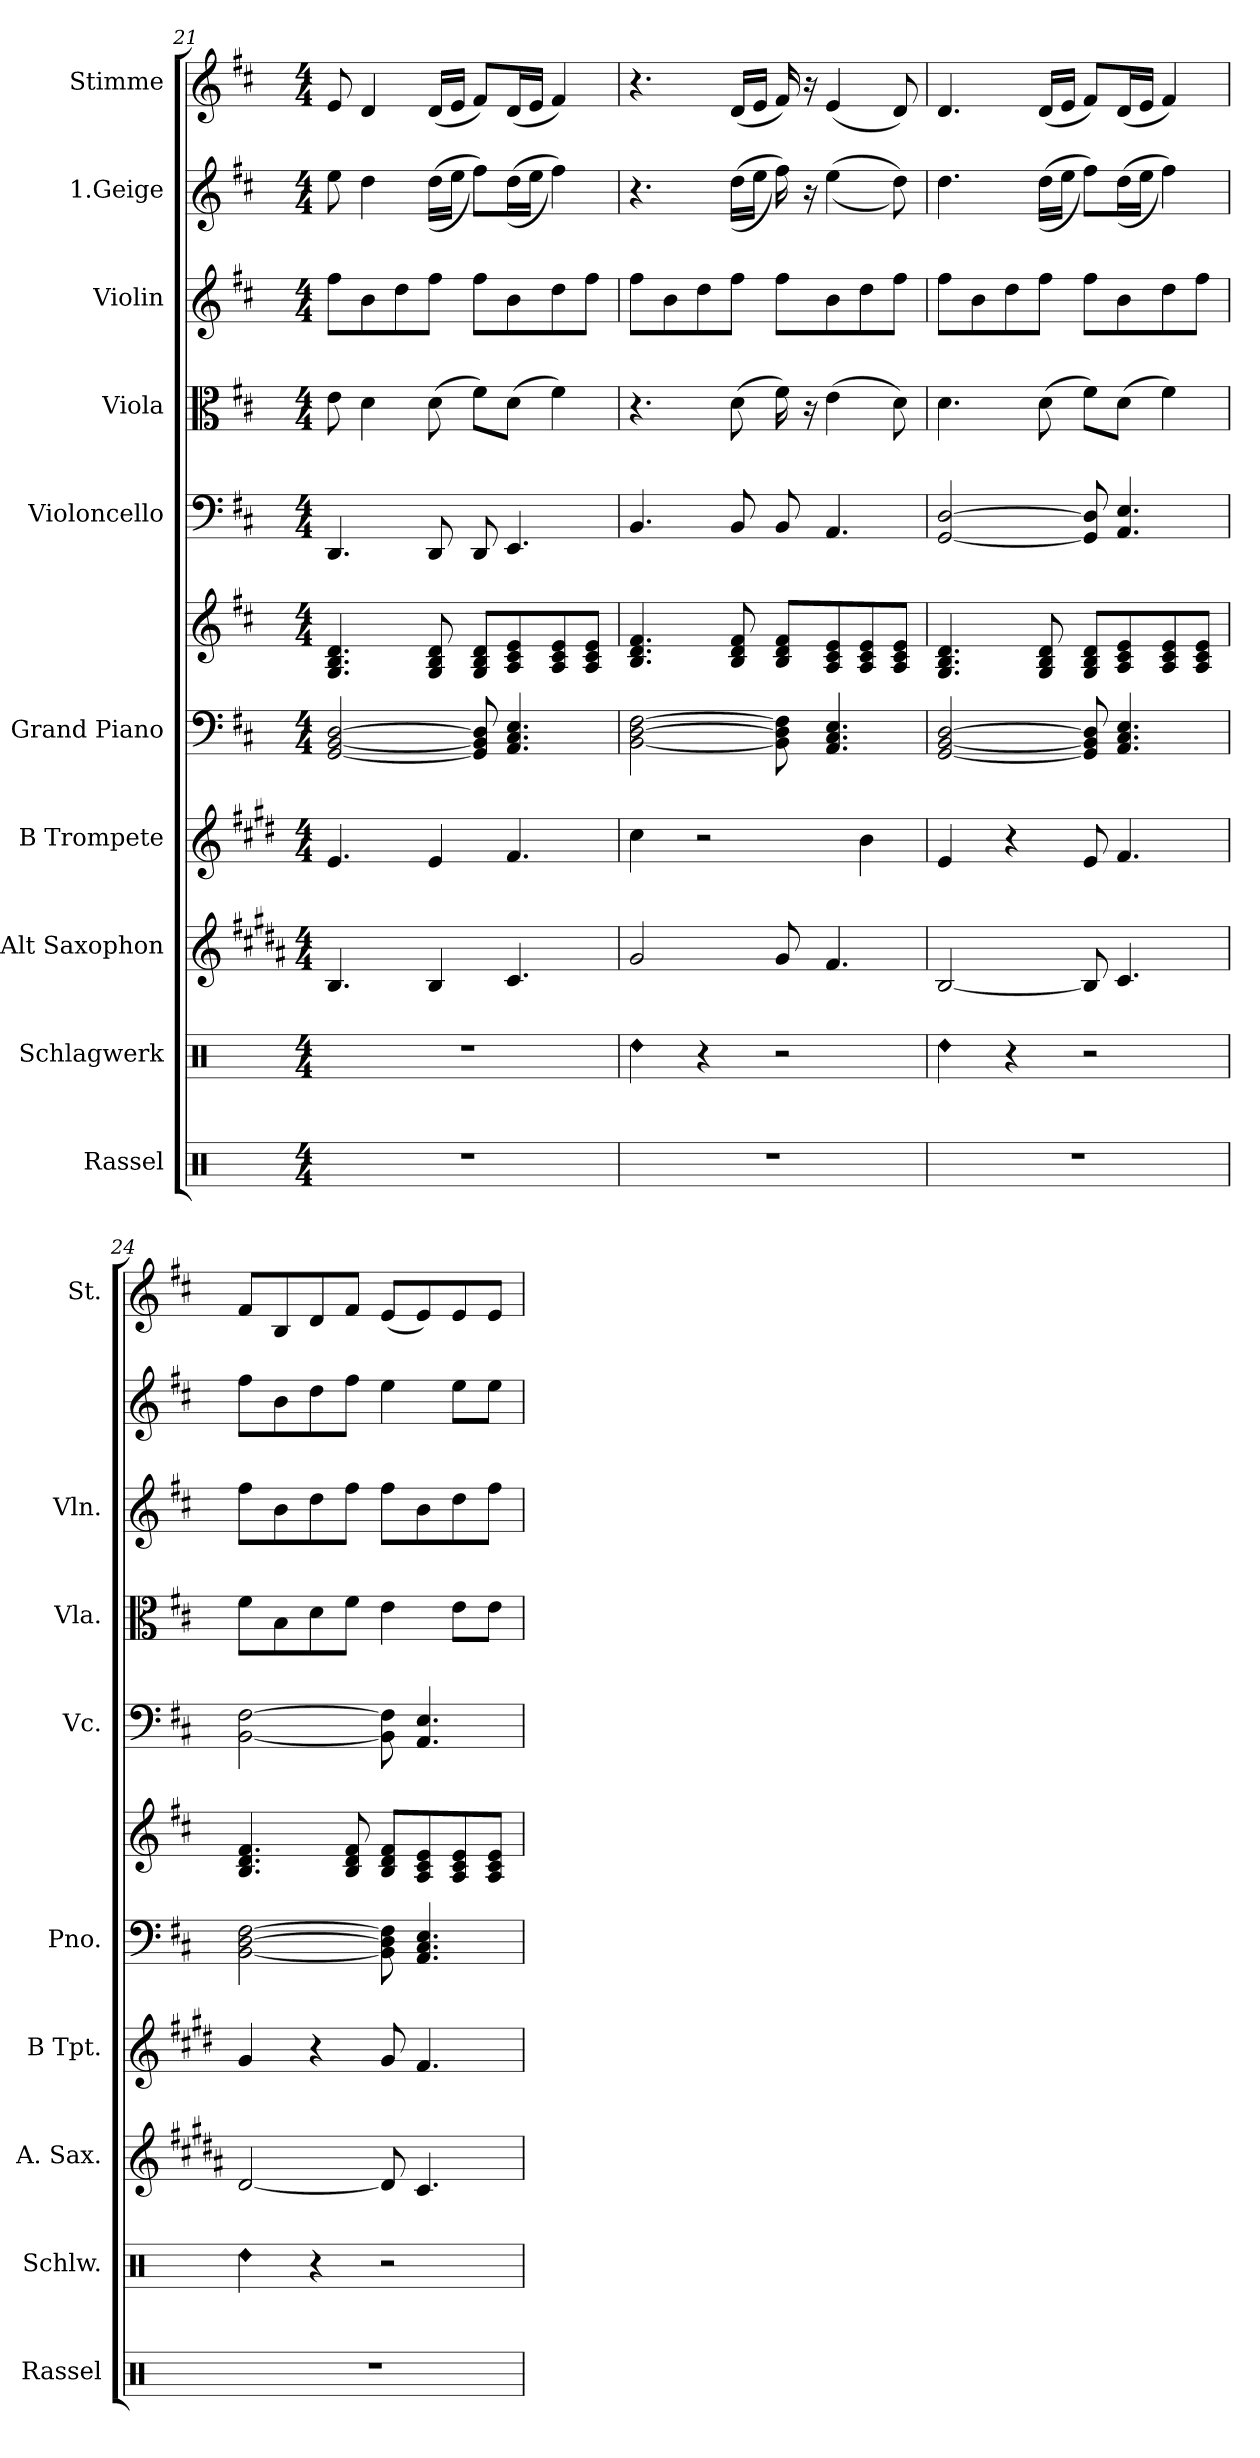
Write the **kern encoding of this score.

**kern	**kern	**kern	**kern	**kern	**kern	**kern	**kern	**kern	**kern	**kern
*part10	*part9	*part8	*part7	*part6	*part6	*part5	*part4	*part3	*part2	*part1
*staff11	*staff10	*staff9	*staff8	*staff7	*staff6	*staff5	*staff4	*staff3	*staff2	*staff1
*I"Rassel	*I"Schlagwerk	*I"Alt Saxophon	*I"B Trompete	*I"Grand Piano	*	*I"Violoncello	*I"Viola	*I"Violin	*I"1.Geige	*I"Stimme
*I'Rassel	*I'Schlw.	*I'A. Sax.	*I'B Tpt.	*I'Pno.	*	*I'Vc.	*I'Vla.	*I'Vln.	*	*I'St.
*clefX	*clefX	*clefG2	*clefG2	*clefF4	*clefG2	*clefF4	*clefC3	*clefG2	*clefG2	*clefG2
*	*	*ITrd5c9	*ITrd1c2	*	*	*	*	*	*	*
*k[]	*k[]	*k[f#c#]	*k[f#c#]	*k[f#c#]	*k[f#c#]	*k[f#c#]	*k[f#c#]	*k[f#c#]	*k[f#c#]	*k[f#c#]
*M4/4	*M4/4	*M4/4	*M4/4	*M4/4	*M4/4	*M4/4	*M4/4	*M4/4	*M4/4	*M4/4
=21	=21	=21	=21	=21	=21	=21	=21	=21	=21	=21
1r	1r	4.D/	4.d/	[2GG/ [2BB/ [2D/	4.G/ 4.B/ 4.d/	4.DD/	8e\	8ff#\L	8ee\	8e/
.	.	.	.	.	.	.	4d\	8b\	4dd\	4d/
.	.	.	.	.	.	.	.	8dd\	.	.
.	.	4D/	4d/	.	8G/ 8B/ 8d/	8DD/	(8d\	8ff#\J	((16dd\LL	(16d/LL
.	.	.	.	.	.	.	.	.	16ee\JJ	16e/JJ
.	.	.	.	8GG/] 8BB/] 8D/]	8G/ 8B/ 8d/L	8DD/	8f#\L)	8ff#\L	8ff#\L))	8f#/L)
.	.	4.E/	4.e/	4.AA/ 4.C#/ 4.E/	8A/ 8c#/ 8e/	4.EE/	(8d\J	8b\	((16dd\L	(16d/L
.	.	.	.	.	.	.	.	.	16ee\JJ	16e/JJ
.	.	.	.	.	8A/ 8c#/ 8e/	.	4f#\)	8dd\	4ff#\))	4f#/)
.	.	.	.	.	8A/ 8c#/ 8e/J	.	.	8ff#\J	.	.
!!LO:PB:g=z
=22	=22	=22	=22	=22	=22	=22	=22	=22	=22	=22
!	!LO:N:head=diamond	!	!	!	!	!	!	!	!	!
1r	4Rdd\	2B/	4b\	[2BB\ [2D\ [2F#\	4.B/ 4.d/ 4.f#/	4.BB/	4.r	8ff#\L	4.r	4.r
.	.	.	.	.	.	.	.	8b\	.	.
.	4r	.	2r	.	.	.	.	8dd\	.	.
.	.	.	.	.	8B/ 8d/ 8f#/	8BB/	(8d\	8ff#\J	((16dd\LL	(16d/LL
.	.	.	.	.	.	.	.	.	16ee\JJ	16e/JJ
.	2r	8B/	.	8BB\] 8D\] 8F#\]	8B/ 8d/ 8f#/L	8BB/	16f#\)	8ff#\L	16ff#\))	16f#/)
.	.	.	.	.	.	.	16r	.	16r	16r
.	.	4.A/	.	4.AA/ 4.C#/ 4.E/	8A/ 8c#/ 8e/	4.AA/	(4e\	8b\	((4ee\	(4e/
.	.	.	4a\	.	8A/ 8c#/ 8e/	.	.	8dd\	.	.
.	.	.	.	.	8A/ 8c#/ 8e/J	.	8d\)	8ff#\J	8dd\))	8d/)
=23	=23	=23	=23	=23	=23	=23	=23	=23	=23	=23
!	!LO:N:head=diamond	!	!	!	!	!	!	!	!	!
1r	4Rdd\	[2D/	4d/	[2GG/ [2BB/ [2D/	4.G/ 4.B/ 4.d/	[2GG/ [2D/	4.d\	8ff#\L	4.dd\	4.d/
.	.	.	.	.	.	.	.	8b\	.	.
.	4r	.	4r	.	.	.	.	8dd\	.	.
.	.	.	.	.	8G/ 8B/ 8d/	.	(8d\	8ff#\J	((16dd\LL	(16d/LL
.	.	.	.	.	.	.	.	.	16ee\JJ	16e/JJ
.	2r	8D/]	8d/	8GG/] 8BB/] 8D/]	8G/ 8B/ 8d/L	8GG/] 8D/]	8f#\L)	8ff#\L	8ff#\L))	8f#/L)
.	.	4.E/	4.e/	4.AA/ 4.C#/ 4.E/	8A/ 8c#/ 8e/	4.AA/ 4.E/	(8d\J	8b\	((16dd\L	(16d/L
.	.	.	.	.	.	.	.	.	16ee\JJ	16e/JJ
.	.	.	.	.	8A/ 8c#/ 8e/	.	4f#\)	8dd\	4ff#\))	4f#/)
.	.	.	.	.	8A/ 8c#/ 8e/J	.	.	8ff#\J	.	.
=24	=24	=24	=24	=24	=24	=24	=24	=24	=24	=24
!	!LO:N:head=diamond	!	!	!	!	!	!	!	!	!
1r	4Rdd\	[2F#/	4f#/	[2BB\ [2D\ [2F#\	4.B/ 4.d/ 4.f#/	[2BB\ [2F#\	8f#\L	8ff#\L	8ff#\L	8f#/L
.	.	.	.	.	.	.	8B\	8b\	8b\	8B/
.	4r	.	4r	.	.	.	8d\	8dd\	8dd\	8d/
.	.	.	.	.	8B/ 8d/ 8f#/	.	8f#\J	8ff#\J	8ff#\J	8f#/J
.	2r	8F#/]	8f#/	8BB\] 8D\] 8F#\]	8B/ 8d/ 8f#/L	8BB\] 8F#\]	4e\	8ff#\L	4ee\	(8e/L
.	.	4.E/	4.e/	4.AA/ 4.C#/ 4.E/	8A/ 8c#/ 8e/	4.AA/ 4.E/	.	8b\	.	8e/)
.	.	.	.	.	8A/ 8c#/ 8e/	.	8e\L	8dd\	8ee\L	8e/
.	.	.	.	.	8A/ 8c#/ 8e/J	.	8e\J	8ff#\J	8ee\J	8e/J
=	=	=	=	=	=	=	=	=	=	=
*-	*-	*-	*-	*-	*-	*-	*-	*-	*-	*-
